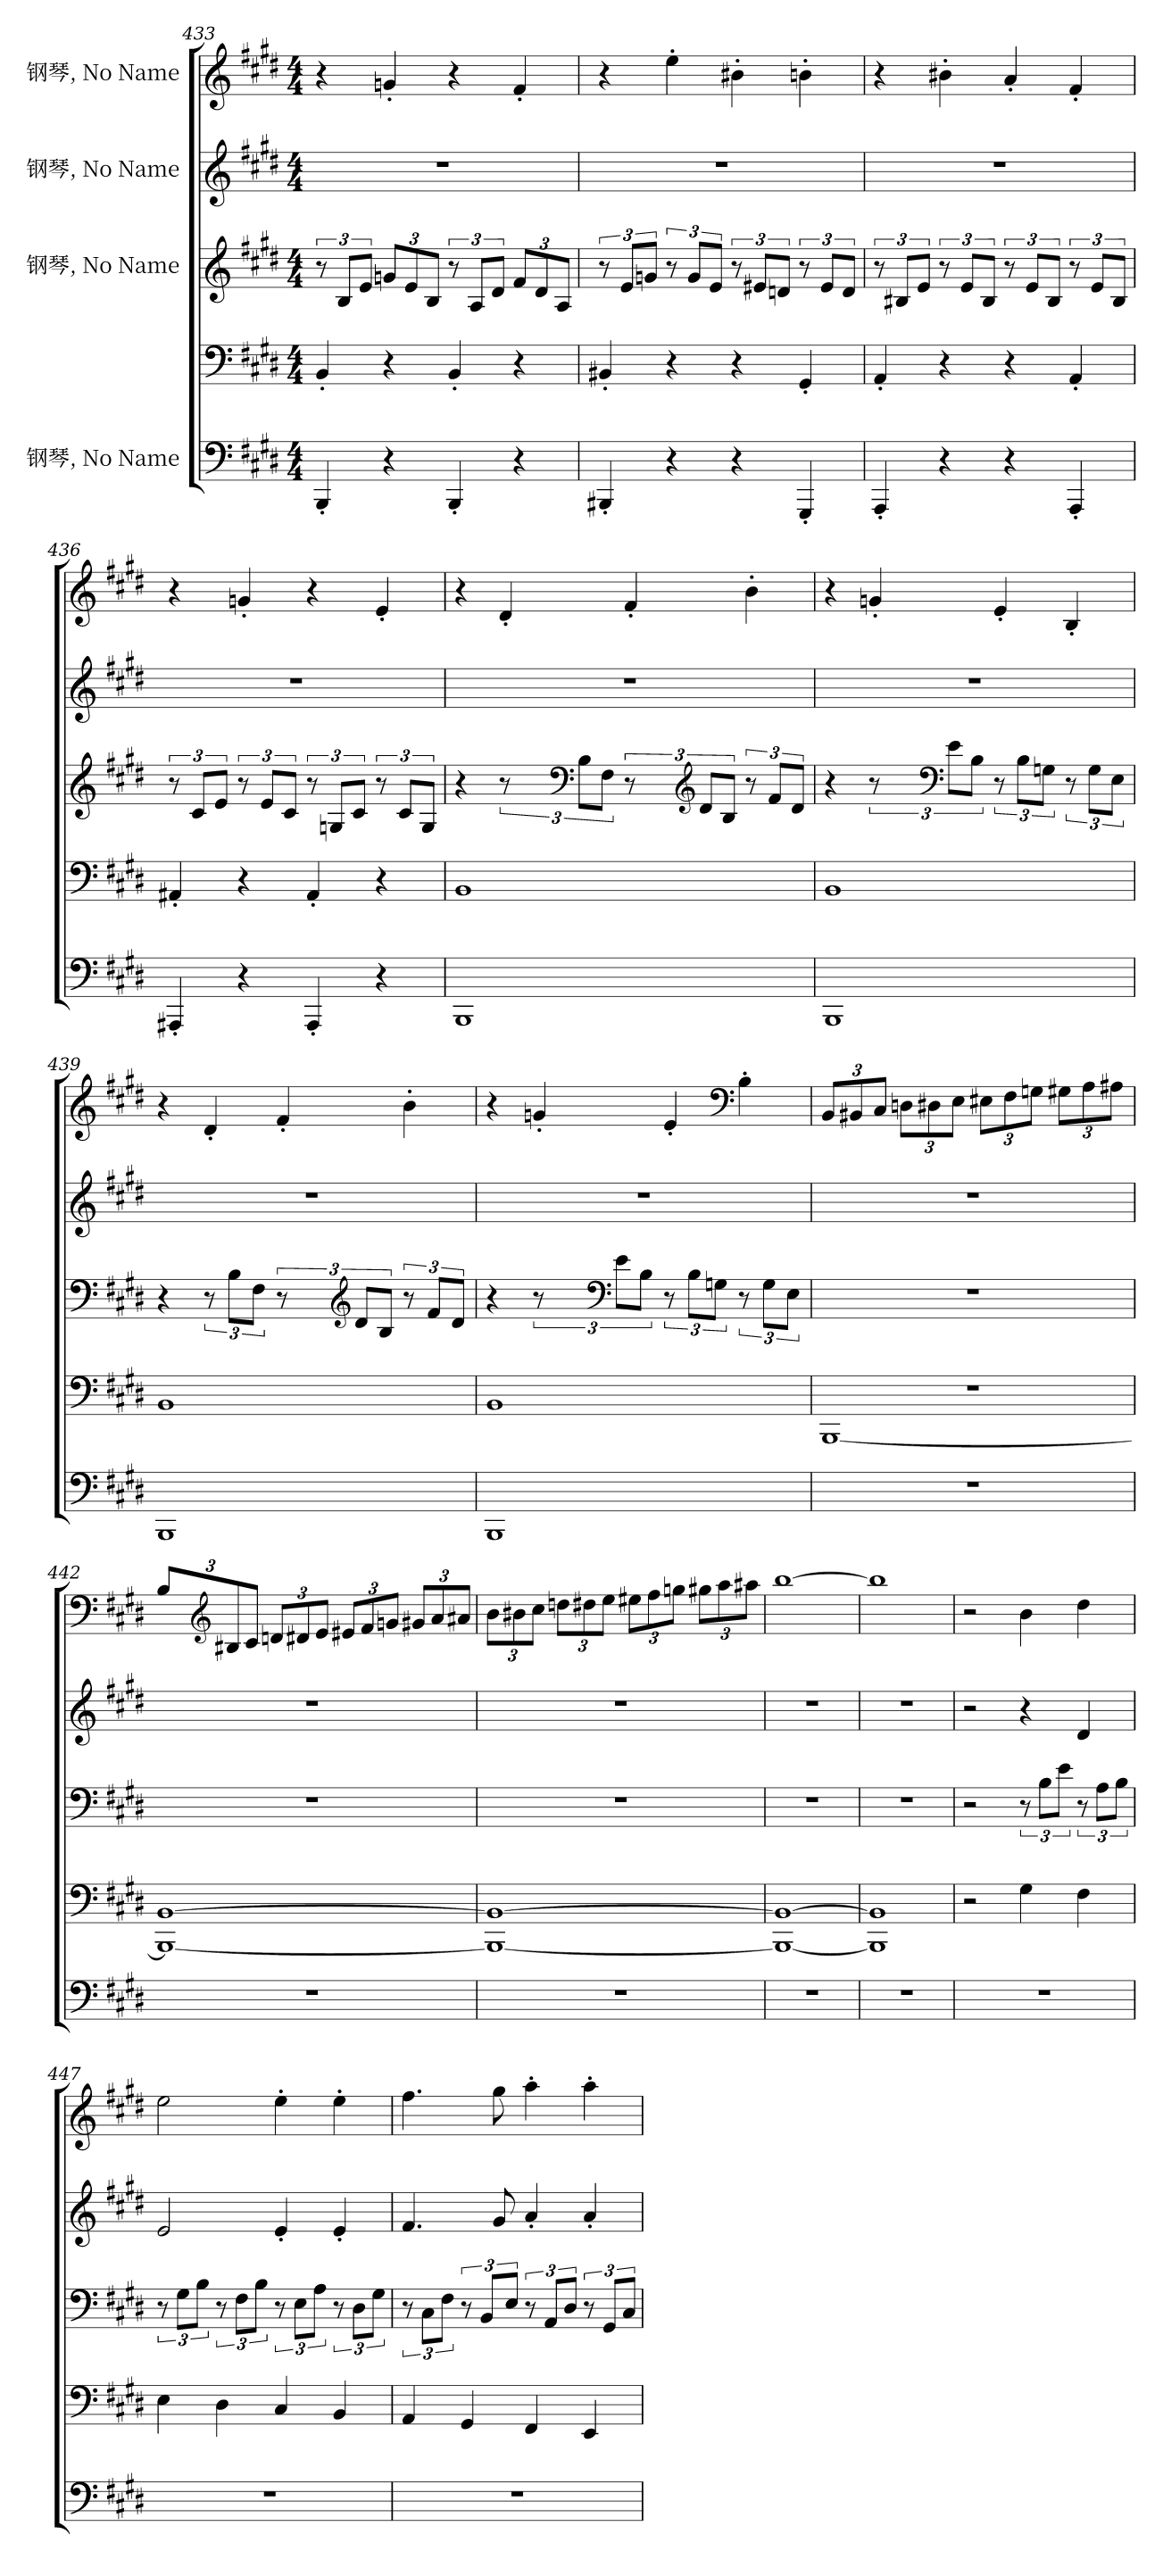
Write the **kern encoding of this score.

**kern	**kern	**kern	**kern	**kern
*part4	*part4	*part3	*part2	*part1
*staff5	*staff4	*staff3	*staff2	*staff1
*I"钢琴, No Name	*	*I"钢琴, No Name	*I"钢琴, No Name	*I"钢琴, No Name
*clefF4	*clefF4	*clefG2	*clefG2	*clefG2
*k[f#c#g#d#]	*k[f#c#g#d#]	*k[f#c#g#d#]	*k[f#c#g#d#]	*k[f#c#g#d#]
*M4/4	*M4/4	*M4/4	*M4/4	*M4/4
*MM167	*MM167	*MM167	*MM167	*MM167
=433	=433	=433	=433	=433
4BBB'/	4BB'/	12r	1r	4r
.	.	12B/L	.	.
.	.	12e/J	.	.
*	*	*Xbrackettup	*	*
4r	4r	12gn/L	.	4gn'/
.	.	12e/	.	.
.	.	12B/J	.	.
*	*	*brackettup	*	*
*	*	*	*	*MM167
4BBB'/	4BB'/	12r	.	4r
.	.	12A/L	.	.
.	.	12d#/J	.	.
*	*	*Xbrackettup	*	*
4r	4r	12f#/L	.	4f#'/
.	.	12d#/	.	.
.	.	12A/J	.	.
!!LO:LB:g=z
=434	=434	=434	=434	=434
*	*	*brackettup	*	*
*	*	*	*	*MM167
4BBB#X'/	4BB#X'/	12r	1r	4r
.	.	12e/L	.	.
.	.	12gn/J	.	.
4r	4r	12r	.	4ee'\
.	.	12g/L	.	.
.	.	12e/J	.	.
4r	4r	12r	.	4b#X'\
.	.	12e#X/L	.	.
.	.	12dn/J	.	.
4GGG#'/	4GG#'/	12r	.	4bn'\
.	.	12e#/L	.	.
.	.	12d/J	.	.
=435	=435	=435	=435	=435
*	*	*	*	*MM167
4AAA'/	4AA'/	12r	1r	4r
.	.	12B#X/L	.	.
.	.	12e/J	.	.
4r	4r	12r	.	4b#X'\
.	.	12e/L	.	.
.	.	12B#/J	.	.
4r	4r	12r	.	4a'/
.	.	12e/L	.	.
.	.	12B#/J	.	.
4AAA'/	4AA'/	12r	.	4f#'/
.	.	12e/L	.	.
.	.	12B#/J	.	.
=436	=436	=436	=436	=436
*	*	*	*	*MM167
4AAA#X'/	4AA#X'/	12r	1r	4r
.	.	12c#/L	.	.
.	.	12e/J	.	.
4r	4r	12r	.	4gn'/
.	.	12e/L	.	.
.	.	12c#/J	.	.
*	*	*	*	*MM167
4AAA#'/	4AA#'/	12r	.	4r
.	.	12Gn/L	.	.
.	.	12c#/J	.	.
4r	4r	12r	.	4e'/
.	.	12c#/L	.	.
.	.	12G/J	.	.
!!LO:PB:g=z
=437	=437	=437	=437	=437
1BBB	1BB	4r	1r	4r
.	.	12r	.	4d#'/
*	*	*clefF4	*	*
.	.	12B\L	.	.
.	.	12F#\J	.	.
.	.	12r	.	4f#'/
*	*	*clefG2	*	*
.	.	12d#/L	.	.
.	.	12B/J	.	.
.	.	12r	.	4b'\
.	.	12f#/L	.	.
.	.	12d#/J	.	.
=438	=438	=438	=438	=438
1BBB	1BB	4r	1r	4r
.	.	12r	.	4gn'/
*	*	*clefF4	*	*
.	.	12e\L	.	.
.	.	12B\J	.	.
.	.	12r	.	4e'/
.	.	12B\L	.	.
.	.	12Gn\J	.	.
.	.	12r	.	4B'/
.	.	12G\L	.	.
.	.	12E\J	.	.
=439	=439	=439	=439	=439
1BBB	1BB	4r	1r	4r
.	.	12r	.	4d#'/
.	.	12B\L	.	.
.	.	12F#\J	.	.
.	.	12r	.	4f#'/
*	*	*clefG2	*	*
.	.	12d#/L	.	.
.	.	12B/J	.	.
.	.	12r	.	4b'\
.	.	12f#/L	.	.
.	.	12d#/J	.	.
!!LO:LB:g=z
=440	=440	=440	=440	=440
1BBB	1BB	4r	1r	4r
.	.	12r	.	4gn'/
*	*	*clefF4	*	*
.	.	12e\L	.	.
.	.	12B\J	.	.
.	.	12r	.	4e'/
.	.	12B\L	.	.
.	.	12Gn\J	.	.
*	*	*	*	*clefF4
.	.	12r	.	4B'\
.	.	12G\L	.	.
.	.	12E\J	.	.
=441	=441	=441	=441	=441
*	*^	*	*	*
*	*	*	*	*	*Xbrackettup
1r	1r	[1BBB	1r	1r	12BB/L
.	.	.	.	.	12BB#X/
.	.	.	.	.	12C#/J
.	.	.	.	.	12Dn\L
.	.	.	.	.	12D#X\
.	.	.	.	.	12E\J
.	.	.	.	.	12E#X\L
.	.	.	.	.	12F#\
.	.	.	.	.	12Gn\J
.	.	.	.	.	12G#X\L
.	.	.	.	.	12A\
.	.	.	.	.	12A#X\J
!!LO:PB:g=z
=442	=442	=442	=442	=442	=442
*	*	*	*	*	*MM165
1r	[1BB	1BBB_	1r	1r	12B/L
*	*	*	*	*	*clefG2
.	.	.	.	.	12B#X/
.	.	.	.	.	12c#/J
.	.	.	.	.	12dn/L
.	.	.	.	.	12d#X/
.	.	.	.	.	12e/J
.	.	.	.	.	12e#X/L
.	.	.	.	.	12f#/
.	.	.	.	.	12gn/J
.	.	.	.	.	12g#X/L
.	.	.	.	.	12a/
.	.	.	.	.	12a#X/J
=443	=443	=443	=443	=443	=443
1r	1BB_	1BBB_	1r	1r	12b\L
.	.	.	.	.	12b#X\
.	.	.	.	.	12cc#\J
.	.	.	.	.	12ddn\L
.	.	.	.	.	12dd#X\
.	.	.	.	.	12ee\J
.	.	.	.	.	12ee#X\L
.	.	.	.	.	12ff#\
.	.	.	.	.	12ggn\J
*	*	*	*	*	*MM163
.	.	.	.	.	12gg#X\L
*	*	*	*	*	*MM154
.	.	.	.	.	12aa\
*	*	*	*	*	*MM109
.	.	.	.	.	12aa#X\J
=444	=444	=444	=444	=444	=444
*	*	*	*	*	*MM199
1r	1BB_	1BBB_	1r	1r	[1bb
!!LO:LB:g=z
=445	=445	=445	=445	=445	=445
1r	1BB]	1BBB]	1r	1r	1bb]
*	*v	*v	*	*	*
=446	=446	=446	=446	=446
*	*	*	*	*MM250
1r	2r	2r	2r	2r
*	*	*	*	*MM167
.	4G#\	12r	4r	4b\
.	.	12B\L	.	.
.	.	12e\J	.	.
.	4F#\	12r	4d#/	4dd#\
.	.	12A\L	.	.
.	.	12B\J	.	.
=447	=447	=447	=447	=447
1r	4E\	12r	2e/	2ee\
.	.	12G#\L	.	.
.	.	12B\J	.	.
.	4D#\	12r	.	.
.	.	12F#\L	.	.
.	.	12B\J	.	.
.	4C#/	12r	4e'/	4ee'\
.	.	12E\L	.	.
.	.	12A\J	.	.
.	4BB/	12r	4e'/	4ee'\
.	.	12D#\L	.	.
.	.	12G#\J	.	.
=448	=448	=448	=448	=448
1r	4AA/	12r	4.f#/	4.ff#\
.	.	12C#\L	.	.
.	.	12F#\J	.	.
.	4GG#/	12r	.	.
.	.	12BB/L	.	.
.	.	.	8g#/	8gg#\
.	.	12E/J	.	.
.	4FF#/	12r	4a'/	4aa'\
.	.	12AA/L	.	.
.	.	12D#/J	.	.
.	4EE/	12r	4a'/	4aa'\
.	.	12GG#/L	.	.
.	.	12C#/J	.	.
=	=	=	=	=
*-	*-	*-	*-	*-
